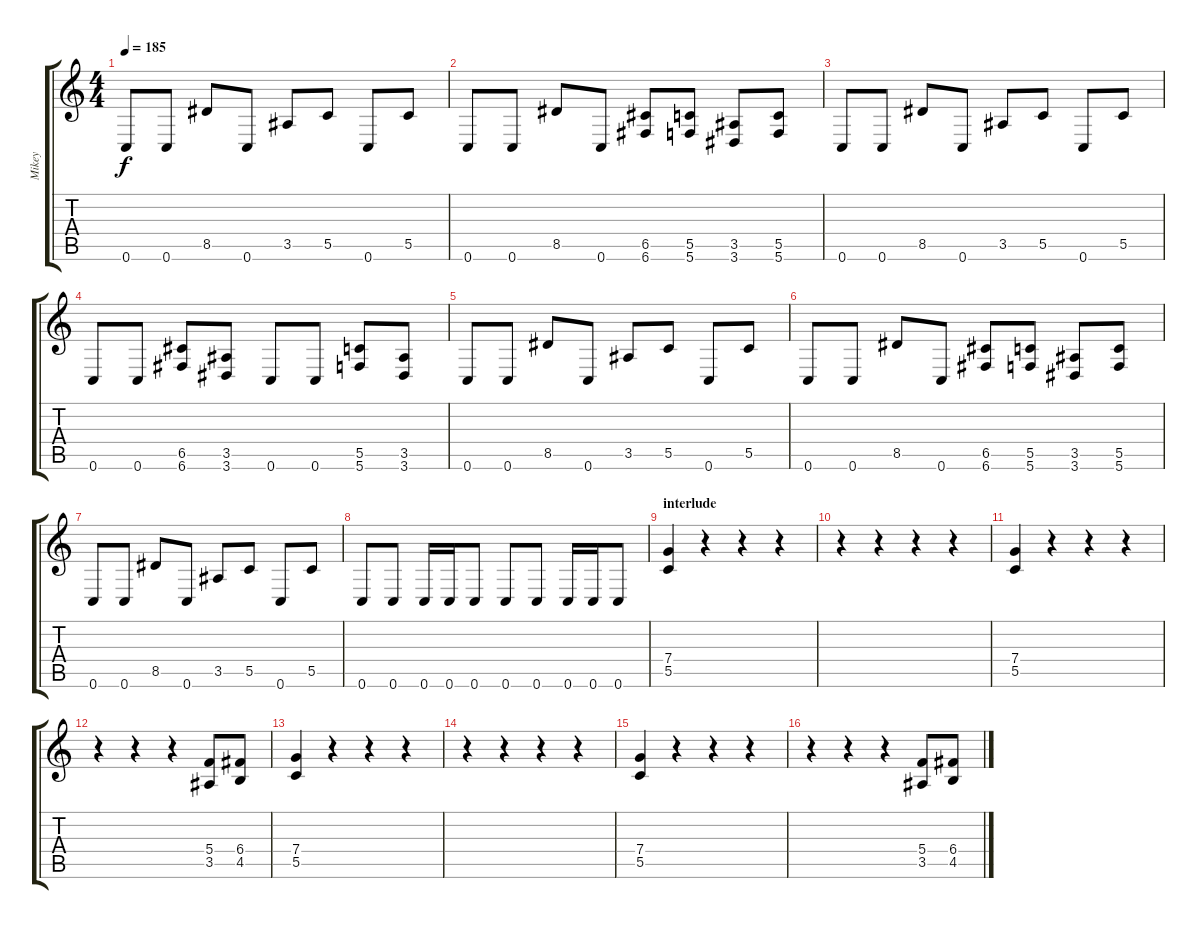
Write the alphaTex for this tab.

\track ("Mikey" "Mikey") {instrument overdrivenguitar}
\staff {score tabs}
\tuning (D4 A3 F3 C3 G2 C2) {hide}
\ts (4 4)
\tempo 185
\clef g2
\ks c
0.6.8{dy f} 0.6.8 8.5.8 0.6.8 3.5.8 5.5.8 0.6.8 5.5.8 |
0.6.8 0.6.8 8.5.8 0.6.8 (6.5 6.6).8 (5.5 5.6).8 (3.5 3.6).8 (5.5 5.6).8 |
0.6.8 0.6.8 8.5.8 0.6.8 3.5.8 5.5.8 0.6.8 5.5.8 |
0.6.8 0.6.8 (6.5 6.6).8 (3.5 3.6).8 0.6.8 0.6.8 (5.5 5.6).8 (3.5 3.6).8 |
0.6.8 0.6.8 8.5.8 0.6.8 3.5.8 5.5.8 0.6.8 5.5.8 |
0.6.8 0.6.8 8.5.8 0.6.8 (6.5 6.6).8 (5.5 5.6).8 (3.5 3.6).8 (5.5 5.6).8 |
0.6.8 0.6.8 8.5.8 0.6.8 3.5.8 5.5.8 0.6.8 5.5.8 |
0.6.8 0.6.8 0.6.16 0.6.16 0.6.8 0.6.8 0.6.8 0.6.16 0.6.16 0.6.8 |
\section ("" "interlude")
(7.4 5.5).4 r.4 r.4 r.4 |
r.4 r.4 r.4 r.4 |
(7.4 5.5).4 r.4 r.4 r.4 |
r.4 r.4 r.4 (5.4 3.5).8 (6.4 4.5).8 |
(7.4 5.5).4 r.4 r.4 r.4 |
r.4 r.4 r.4 r.4 |
(7.4 5.5).4 r.4 r.4 r.4 |
r.4 r.4 r.4 (5.4 3.5).8 (6.4 4.5).8
